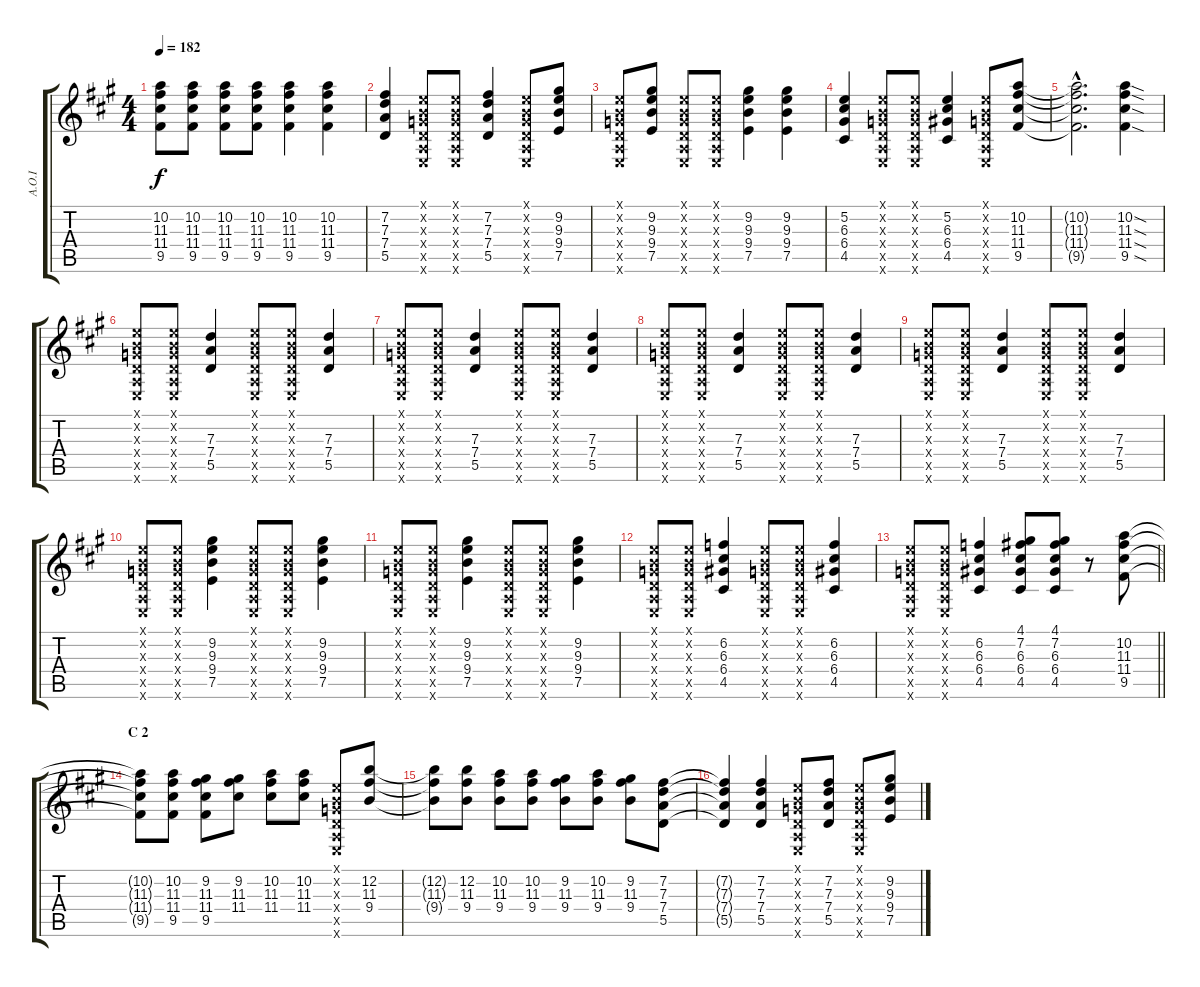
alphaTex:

\track ("A.O.I" "A.O.I") {instrument distortionguitar}
\staff {score tabs}
\tuning (E4 B3 G3 D3 A2 E2) {hide}
\ts (4 4)
\tempo 182
\clef g2
\ks a
(10.2 11.3 11.4 9.5).8{dy f} (10.2 11.3 11.4 9.5).8 (10.2 11.3 11.4 9.5).8 (10.2 11.3 11.4 9.5).8 (10.2 11.3 11.4 9.5).4 (10.2 11.3 11.4 9.5).4 |
(7.2 7.3 7.4 5.5).4 (0.1{x} 0.2{x} 0.3{x} 0.4{x} 0.5{x} 0.6{x}).8 (0.1{x} 0.2{x} 0.3{x} 0.4{x} 0.5{x} 0.6{x}).8 (7.2 7.3 7.4 5.5).4 (0.1{x} 0.2{x} 0.3{x} 0.4{x} 0.5{x} 0.6{x}).8 (9.2 9.3 9.4 7.5).8 |
(0.1{x} 0.2{x} 0.3{x} 0.4{x} 0.5{x} 0.6{x}).8 (9.2 9.3 9.4 7.5).8 (0.1{x} 0.2{x} 0.3{x} 0.4{x} 0.5{x} 0.6{x}).8 (0.1{x} 0.2{x} 0.3{x} 0.4{x} 0.5{x} 0.6{x}).8 (9.2 9.3 9.4 7.5).4 (9.2 9.3 9.4 7.5).4 |
(5.2 6.3 6.4 4.5).4 (0.1{x} 0.2{x} 0.3{x} 0.4{x} 0.5{x} 0.6{x}).8 (0.1{x} 0.2{x} 0.3{x} 0.4{x} 0.5{x} 0.6{x}).8 (5.2 6.3 6.4 4.5).4 (0.1{x} 0.2{x} 0.3{x} 0.4{x} 0.5{x} 0.6{x}).8 (10.2 11.3 11.4 9.5).8 |
(10.2{hac t} 11.3{hac t} 11.4{hac t} 9.5{hac t}).2{d} (10.2{sod} 11.3{sod} 11.4{sod} 9.5{sod}).4 |
(0.1{x} 0.2{x} 0.3{x} 0.4{x} 0.5{x} 0.6{x}).8 (0.1{x} 0.2{x} 0.3{x} 0.4{x} 0.5{x} 0.6{x}).8 (7.3 7.4 5.5).4 (0.1{x} 0.2{x} 0.3{x} 0.4{x} 0.5{x} 0.6{x}).8 (0.1{x} 0.2{x} 0.3{x} 0.4{x} 0.5{x} 0.6{x}).8 (7.3 7.4 5.5).4 |
(0.1{x} 0.2{x} 0.3{x} 0.4{x} 0.5{x} 0.6{x}).8 (0.1{x} 0.2{x} 0.3{x} 0.4{x} 0.5{x} 0.6{x}).8 (7.3 7.4 5.5).4 (0.1{x} 0.2{x} 0.3{x} 0.4{x} 0.5{x} 0.6{x}).8 (0.1{x} 0.2{x} 0.3{x} 0.4{x} 0.5{x} 0.6{x}).8 (7.3 7.4 5.5).4 |
(0.1{x} 0.2{x} 0.3{x} 0.4{x} 0.5{x} 0.6{x}).8 (0.1{x} 0.2{x} 0.3{x} 0.4{x} 0.5{x} 0.6{x}).8 (7.3 7.4 5.5).4 (0.1{x} 0.2{x} 0.3{x} 0.4{x} 0.5{x} 0.6{x}).8 (0.1{x} 0.2{x} 0.3{x} 0.4{x} 0.5{x} 0.6{x}).8 (7.3 7.4 5.5).4 |
(0.1{x} 0.2{x} 0.3{x} 0.4{x} 0.5{x} 0.6{x}).8 (0.1{x} 0.2{x} 0.3{x} 0.4{x} 0.5{x} 0.6{x}).8 (7.3 7.4 5.5).4 (0.1{x} 0.2{x} 0.3{x} 0.4{x} 0.5{x} 0.6{x}).8 (0.1{x} 0.2{x} 0.3{x} 0.4{x} 0.5{x} 0.6{x}).8 (7.3 7.4 5.5).4 |
(0.1{x} 0.2{x} 0.3{x} 0.4{x} 0.5{x} 0.6{x}).8 (0.1{x} 0.2{x} 0.3{x} 0.4{x} 0.5{x} 0.6{x}).8 (9.2 9.3 9.4 7.5).4 (0.1{x} 0.2{x} 0.3{x} 0.4{x} 0.5{x} 0.6{x}).8 (0.1{x} 0.2{x} 0.3{x} 0.4{x} 0.5{x} 0.6{x}).8 (9.2 9.3 9.4 7.5).4 |
(0.1{x} 0.2{x} 0.3{x} 0.4{x} 0.5{x} 0.6{x}).8 (0.1{x} 0.2{x} 0.3{x} 0.4{x} 0.5{x} 0.6{x}).8 (9.2 9.3 9.4 7.5).4 (0.1{x} 0.2{x} 0.3{x} 0.4{x} 0.5{x} 0.6{x}).8 (0.1{x} 0.2{x} 0.3{x} 0.4{x} 0.5{x} 0.6{x}).8 (9.2 9.3 9.4 7.5).4 |
(0.1{x} 0.2{x} 0.3{x} 0.4{x} 0.5{x} 0.6{x}).8 (0.1{x} 0.2{x} 0.3{x} 0.4{x} 0.5{x} 0.6{x}).8 (6.2 6.3 6.4 4.5).4 (0.1{x} 0.2{x} 0.3{x} 0.4{x} 0.5{x} 0.6{x}).8 (0.1{x} 0.2{x} 0.3{x} 0.4{x} 0.5{x} 0.6{x}).8 (6.2 6.3 6.4 4.5).4 |
\barLineRight lightlight
(0.1{x} 0.2{x} 0.3{x} 0.4{x} 0.5{x} 0.6{x}).8 (0.1{x} 0.2{x} 0.3{x} 0.4{x} 0.5{x} 0.6{x}).8 (6.2 6.3 6.4 4.5).4 (4.1 7.2 6.3 6.4 4.5).8 (4.1 7.2 6.3 6.4 4.5).8 r.8 (10.2 11.3 11.4 9.5).8 |
\section ("" "C 2")
(10.2{t} 11.3{t} 11.4{t} 9.5{t}).8 (10.2 11.3 11.4 9.5).8 (9.2 11.3 11.4 9.5).8 (9.2 11.3 11.4).8 (10.2 11.3 11.4).8 (10.2 11.3 11.4).8 (0.1{x} 0.2{x} 0.3{x} 0.4{x} 0.5{x} 0.6{x}).8 (12.2 11.3 9.4).8 |
(12.2{t} 11.3{t} 9.4{t}).8 (12.2 11.3 9.4).8 (10.2 11.3 9.4).8 (10.2 11.3 9.4).8 (9.2 11.3 9.4).8 (10.2 11.3 9.4).8 (9.2 11.3 9.4).8 (7.2 7.3 7.4 5.5).8 |
(7.2{t} 7.3{t} 7.4{t} 5.5{t}).4 (7.2 7.3 7.4 5.5).4 (0.1{x} 0.2{x} 0.3{x} 0.4{x} 0.5{x} 0.6{x}).8 (7.2 7.3 7.4 5.5).8 (0.1{x} 0.2{x} 0.3{x} 0.4{x} 0.5{x} 0.6{x}).8 (9.2 9.3 9.4 7.5).8
